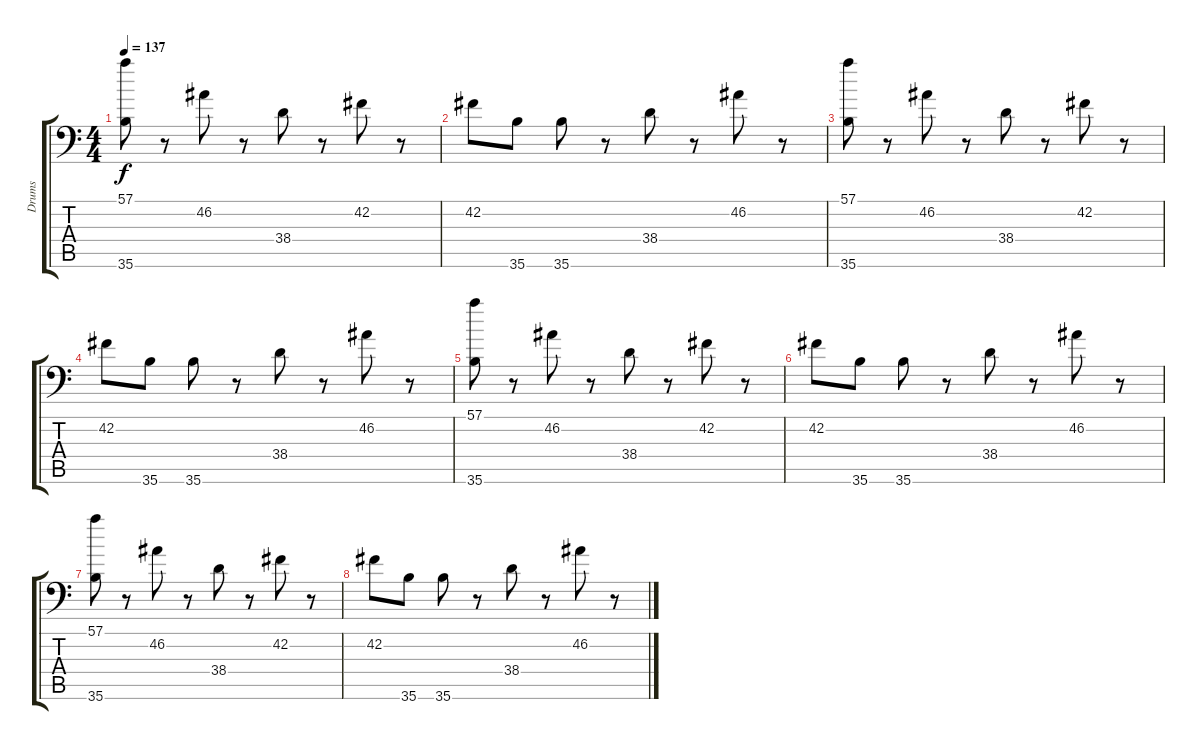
\track ("Drums" "Drums") {instrument acousticgrandpiano}
\staff {score tabs}
\tuning (C-1 C-1 C-1 C-1 C-1 C-1) {hide}
\ts (4 4)
\tempo 137
\clef f4
\ks c
(57.1 35.6).8{dy f} r.8 46.2.8 r.8 38.4.8 r.8 42.2.8 r.8 |
42.2.8 35.6.8 35.6.8 r.8 38.4.8 r.8 46.2.8 r.8 |
(57.1 35.6).8 r.8 46.2.8 r.8 38.4.8 r.8 42.2.8 r.8 |
42.2.8 35.6.8 35.6.8 r.8 38.4.8 r.8 46.2.8 r.8 |
(57.1 35.6).8 r.8 46.2.8 r.8 38.4.8 r.8 42.2.8 r.8 |
42.2.8 35.6.8 35.6.8 r.8 38.4.8 r.8 46.2.8 r.8 |
(57.1 35.6).8 r.8 46.2.8 r.8 38.4.8 r.8 42.2.8 r.8 |
42.2.8 35.6.8 35.6.8 r.8 38.4.8 r.8 46.2.8 r.8
